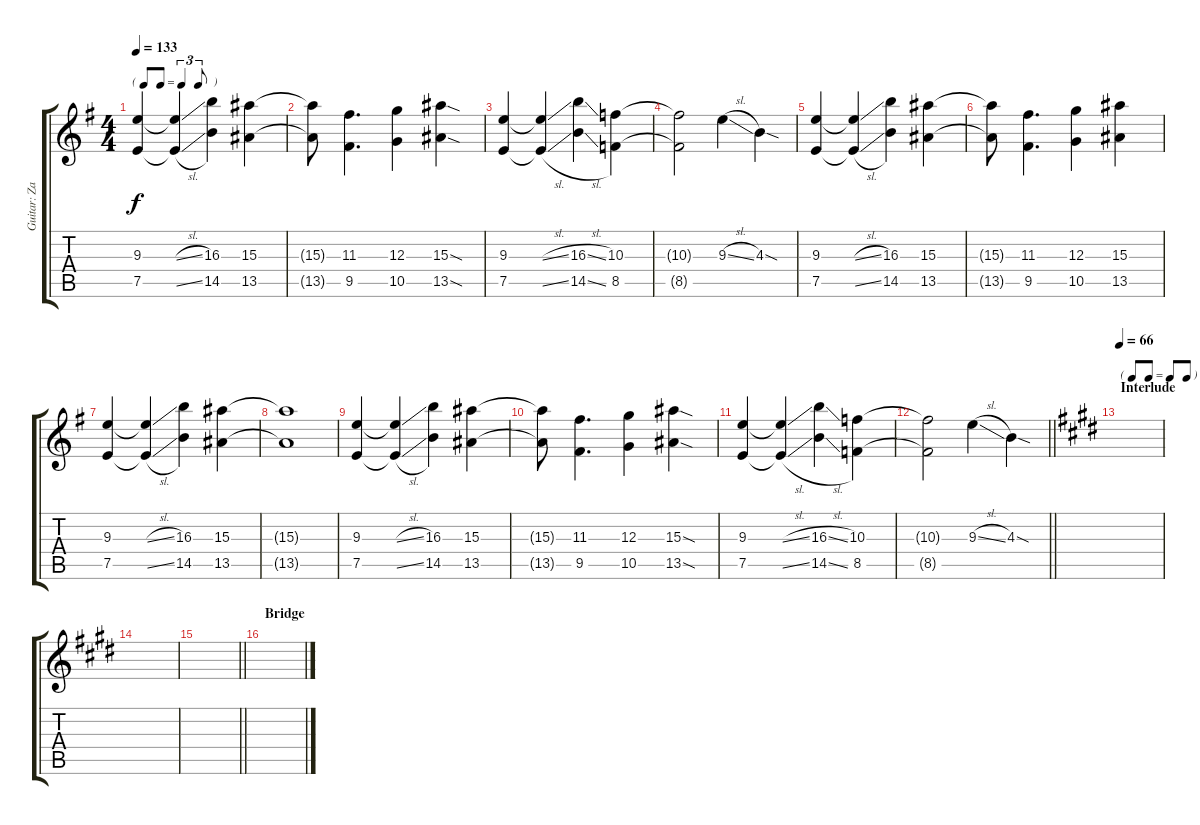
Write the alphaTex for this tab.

\track ("Guitar: Zakk" "Guitar: Za") {instrument distortionguitar}
\staff {score tabs}
\tuning (E4 B3 G3 D3 A2 E2) {hide}
\ts (4 4)
\tf triplet8th
\tempo 133
\clef g2
\ks g
(9.3 7.5).4{dy f} (9.3{sl t} 7.5{sl t}).4 (16.3 14.5).4 (15.3 13.5).4 |
(15.3{t} 13.5{t}).8 (11.3 9.5).4{d} (12.3 10.5).4 (15.3{sod} 13.5{sod}).4 |
(9.3 7.5).4 (9.3{sl t} 7.5{sl t}).4 (16.3{sl} 14.5{sl}).4 (10.3 8.5).4 |
(10.3{t} 8.5{t}).2 9.3{sl}.4 4.3{sod}.4 |
(9.3 7.5).4 (9.3{sl t} 7.5{sl t}).4 (16.3 14.5).4 (15.3 13.5).4 |
(15.3{t} 13.5{t}).8 (11.3 9.5).4{d} (12.3 10.5).4 (15.3 13.5).4 |
(9.3 7.5).4 (9.3{sl t} 7.5{sl t}).4 (16.3 14.5).4 (15.3 13.5).4 |
(15.3{t} 13.5{t}).1 |
(9.3 7.5).4 (9.3{sl t} 7.5{sl t}).4 (16.3 14.5).4 (15.3 13.5).4 |
(15.3{t} 13.5{t}).8 (11.3 9.5).4{d} (12.3 10.5).4 (15.3{sod} 13.5{sod}).4 |
(9.3 7.5).4 (9.3{sl t} 7.5{sl t}).4 (16.3{sl} 14.5{sl}).4 (10.3 8.5).4 |
\barLineRight lightlight
(10.3{t} 8.5{t}).2 9.3{sl}.4 4.3{sod}.4 |
\tf none
\section ("" "Interlude")
\tempo 66
\ks e
|
|
\barLineRight lightlight
|
\section ("" "Bridge")
